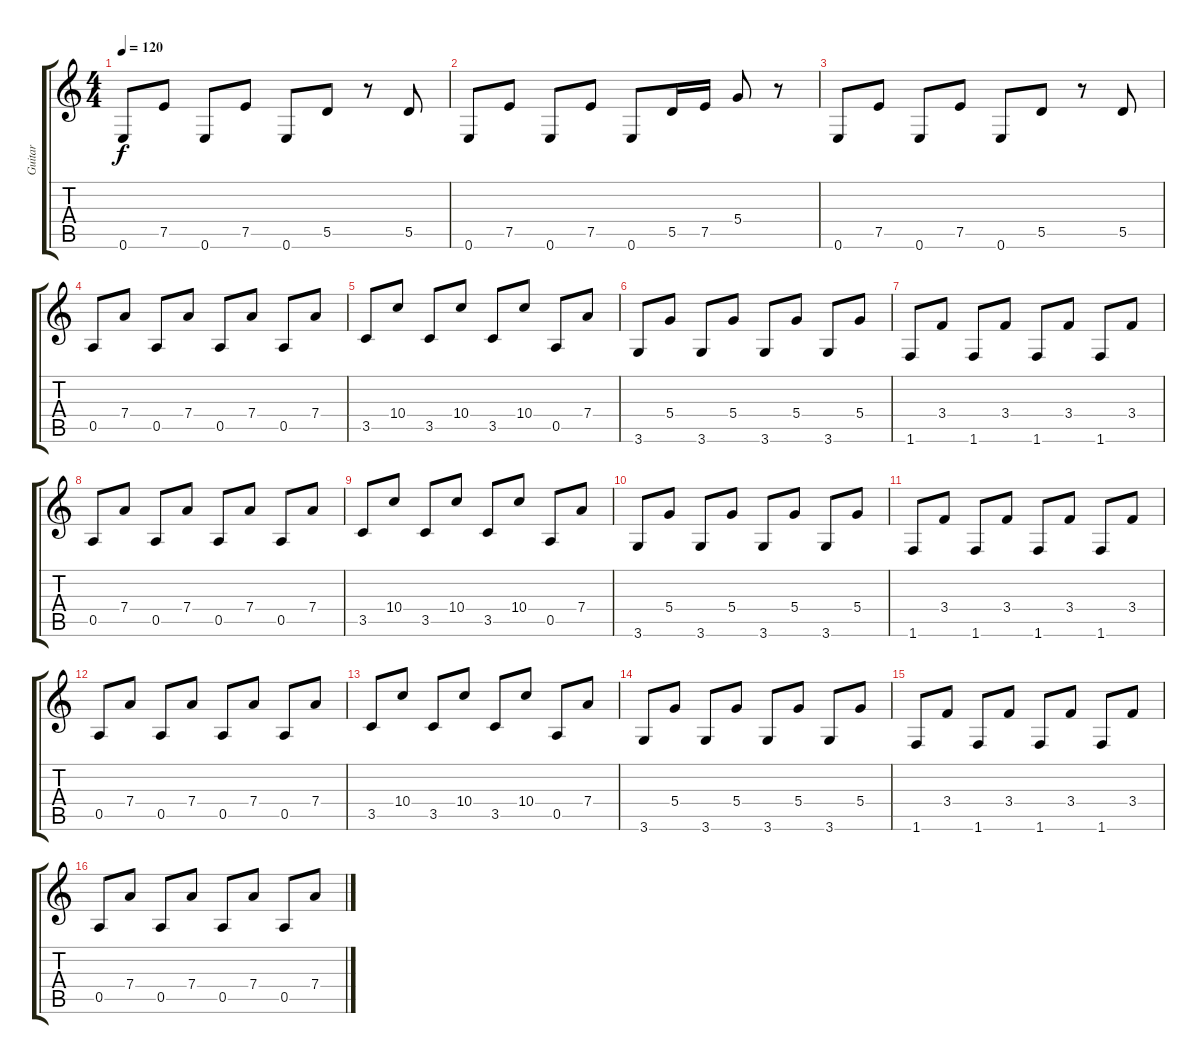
\track ("Guitar" "Guitar") {instrument distortionguitar}
\staff {score tabs}
\tuning (E4 B3 G3 D3 A2 E2) {hide}
\ts (4 4)
\tempo 120
\clef g2
\ks c
0.6.8{dy f} 7.5.8 0.6.8 7.5.8 0.6.8 5.5.8 r.8 5.5.8 |
0.6.8 7.5.8 0.6.8 7.5.8 0.6.8 5.5.16 7.5.16 5.4.8 r.8 |
0.6.8 7.5.8 0.6.8 7.5.8 0.6.8 5.5.8 r.8 5.5.8 |
0.5.8 7.4.8 0.5.8 7.4.8 0.5.8 7.4.8 0.5.8 7.4.8 |
3.5.8 10.4.8 3.5.8 10.4.8 3.5.8 10.4.8 0.5.8 7.4.8 |
3.6.8 5.4.8 3.6.8 5.4.8 3.6.8 5.4.8 3.6.8 5.4.8 |
1.6.8 3.4.8 1.6.8 3.4.8 1.6.8 3.4.8 1.6.8 3.4.8 |
0.5.8 7.4.8 0.5.8 7.4.8 0.5.8 7.4.8 0.5.8 7.4.8 |
3.5.8 10.4.8 3.5.8 10.4.8 3.5.8 10.4.8 0.5.8 7.4.8 |
3.6.8 5.4.8 3.6.8 5.4.8 3.6.8 5.4.8 3.6.8 5.4.8 |
1.6.8 3.4.8 1.6.8 3.4.8 1.6.8 3.4.8 1.6.8 3.4.8 |
0.5.8 7.4.8 0.5.8 7.4.8 0.5.8 7.4.8 0.5.8 7.4.8 |
3.5.8 10.4.8 3.5.8 10.4.8 3.5.8 10.4.8 0.5.8 7.4.8 |
3.6.8 5.4.8 3.6.8 5.4.8 3.6.8 5.4.8 3.6.8 5.4.8 |
1.6.8 3.4.8 1.6.8 3.4.8 1.6.8 3.4.8 1.6.8 3.4.8 |
0.5.8 7.4.8 0.5.8 7.4.8 0.5.8 7.4.8 0.5.8 7.4.8
